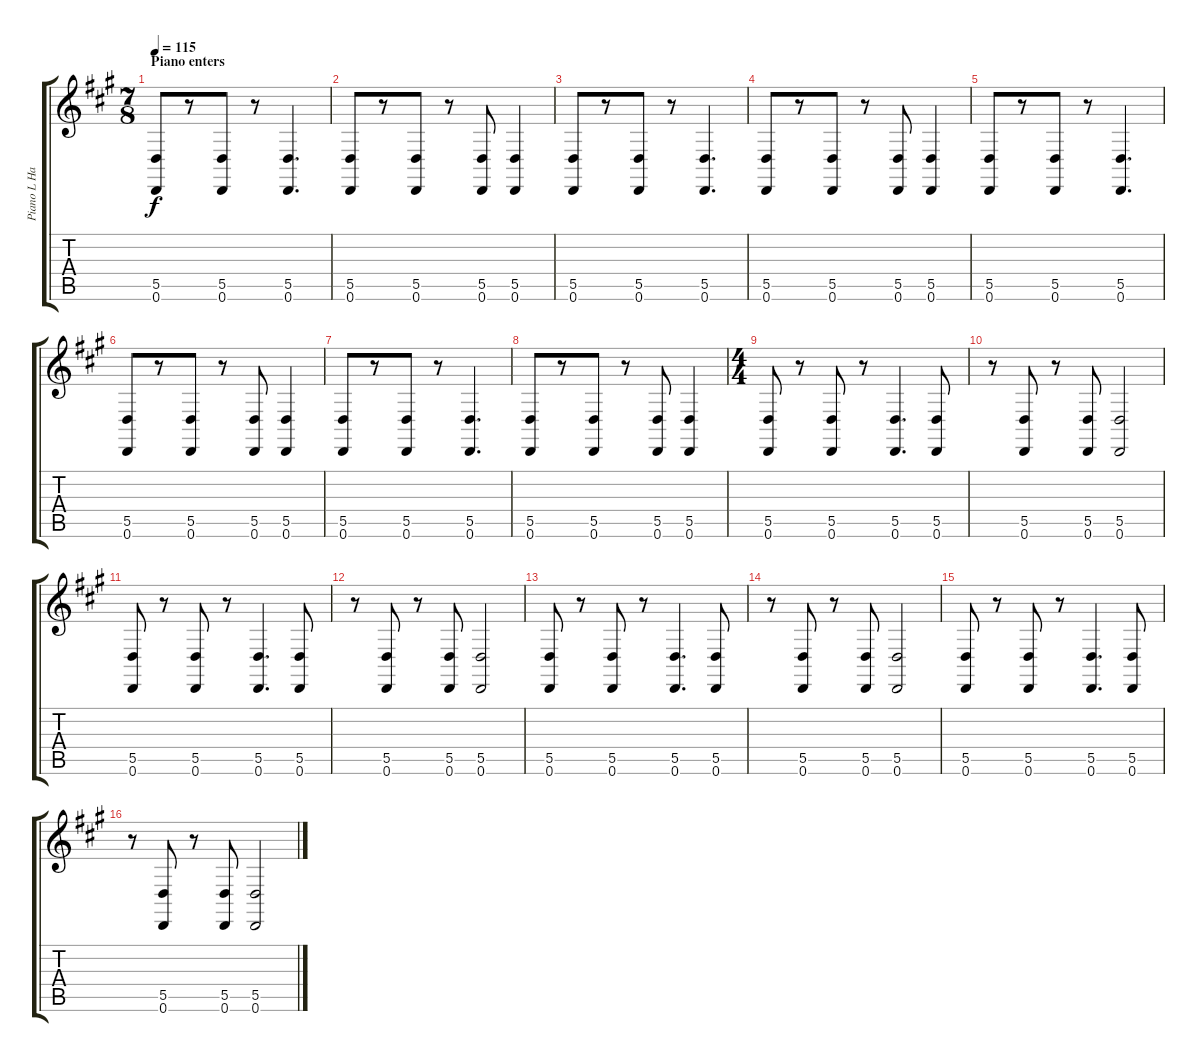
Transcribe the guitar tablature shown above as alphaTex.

\track ("Piano L Hand" "Piano L Ha") {instrument acousticgrandpiano}
\staff {score tabs}
\tuning (E4 B3 G3 D3 A2 D2) {hide}
\ts (7 8)
\section ("" "Piano enters")
\tempo 115
\clef g2
\ks a
(5.5 0.6).8{dy f} r.8 (5.5 0.6).8 r.8 (5.5 0.6).4{d} |
(5.5 0.6).8 r.8 (5.5 0.6).8 r.8 (5.5 0.6).8 (5.5 0.6).4 |
(5.5 0.6).8 r.8 (5.5 0.6).8 r.8 (5.5 0.6).4{d} |
(5.5 0.6).8 r.8 (5.5 0.6).8 r.8 (5.5 0.6).8 (5.5 0.6).4 |
(5.5 0.6).8 r.8 (5.5 0.6).8 r.8 (5.5 0.6).4{d} |
(5.5 0.6).8 r.8 (5.5 0.6).8 r.8 (5.5 0.6).8 (5.5 0.6).4 |
(5.5 0.6).8 r.8 (5.5 0.6).8 r.8 (5.5 0.6).4{d} |
(5.5 0.6).8 r.8 (5.5 0.6).8 r.8 (5.5 0.6).8 (5.5 0.6).4 |
\ts (4 4)
(5.5 0.6).8 r.8 (5.5 0.6).8 r.8 (5.5 0.6).4{d} (5.5 0.6).8 |
r.8 (5.5 0.6).8 r.8 (5.5 0.6).8 (5.5 0.6).2 |
(5.5 0.6).8 r.8 (5.5 0.6).8 r.8 (5.5 0.6).4{d} (5.5 0.6).8 |
r.8 (5.5 0.6).8 r.8 (5.5 0.6).8 (5.5 0.6).2 |
(5.5 0.6).8 r.8 (5.5 0.6).8 r.8 (5.5 0.6).4{d} (5.5 0.6).8 |
r.8 (5.5 0.6).8 r.8 (5.5 0.6).8 (5.5 0.6).2 |
(5.5 0.6).8 r.8 (5.5 0.6).8 r.8 (5.5 0.6).4{d} (5.5 0.6).8 |
r.8 (5.5 0.6).8 r.8 (5.5 0.6).8 (5.5 0.6).2
